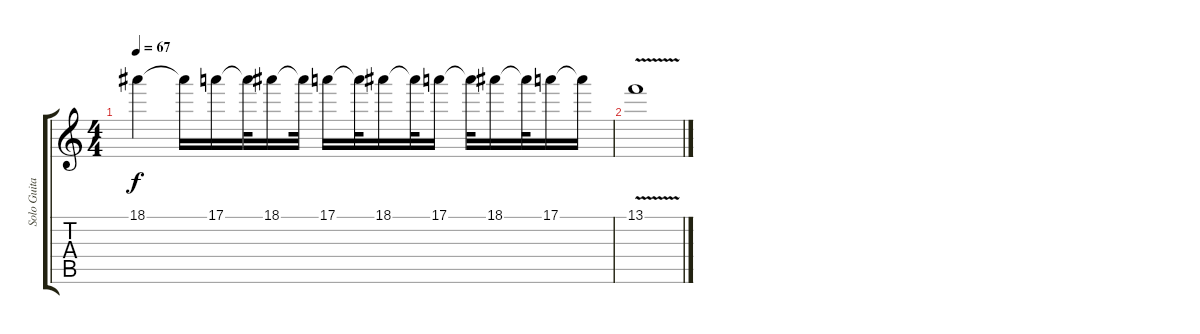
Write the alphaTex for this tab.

\track ("Solo Guitar 1" "Solo Guita") {instrument overdrivenguitar}
\staff {score tabs}
\tuning (E4 B3 G3 D3 A2 E2) {hide}
\ts (4 4)
\tempo 70
\tempo 67
\clef g2
\ks c
18.1.4{dy f} 18.1{t}.16 17.1.16 17.1{t}.32 18.1.16 18.1{t}.32 17.1.16 17.1{t}.32 18.1.16 18.1{t}.32 17.1.16 17.1{t}.32 18.1.16 18.1{t}.32 17.1.16 17.1{t}.16 |
13.1{v}.1
